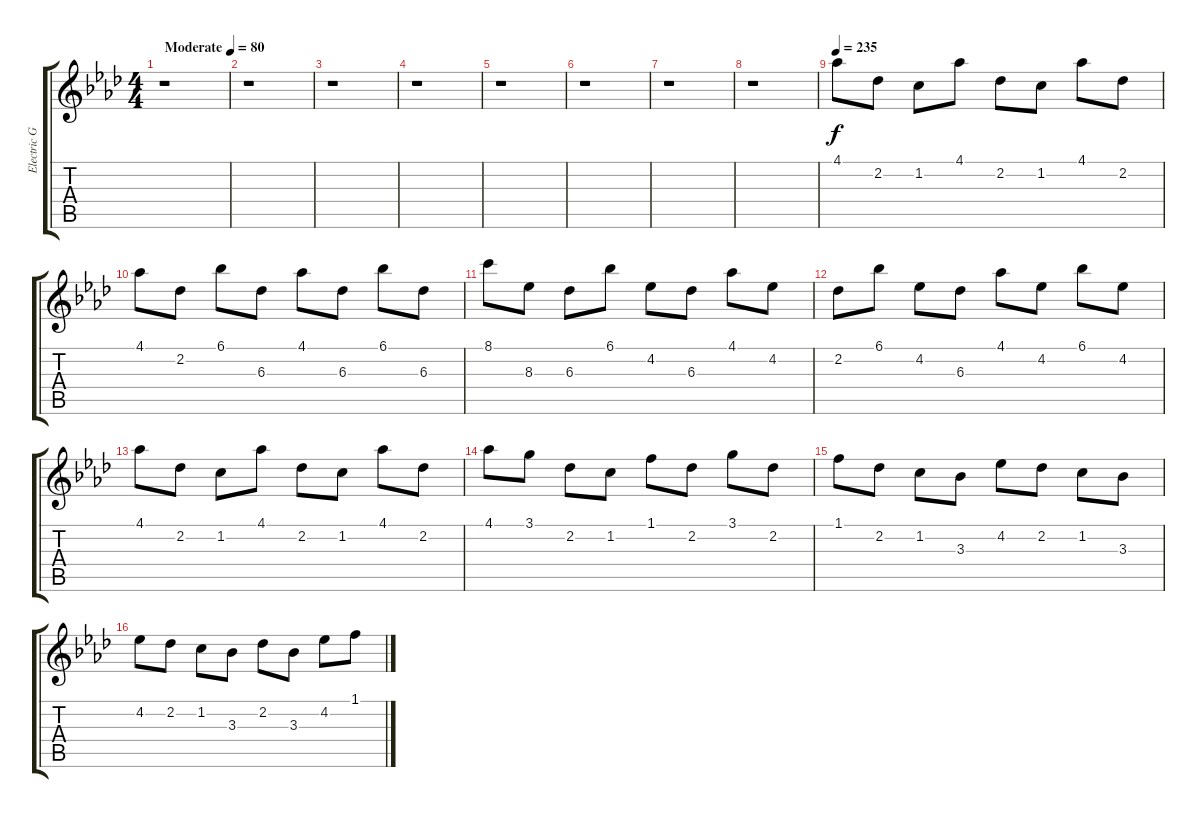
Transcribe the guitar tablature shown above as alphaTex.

\track ("Electric Guitar" "Electric G") {instrument lead1square}
\staff {score tabs}
\tuning (E5 B4 G4 D4 A3 E3) {hide}
\ts (4 4)
\tempo (80 "Moderate")
\clef g2
\ks ab
r.1{dy f instrument lead1square} |
r.1 |
r.1 |
r.1 |
r.1 |
r.1 |
r.1 |
r.1 |
\tempo 235
4.1.8 2.2.8 1.2.8 4.1.8 2.2.8 1.2.8 4.1.8 2.2.8 |
4.1.8 2.2.8 6.1.8 6.3.8 4.1.8 6.3.8 6.1.8 6.3.8 |
8.1.8 8.3.8 6.3.8 6.1.8 4.2.8 6.3.8 4.1.8 4.2.8 |
2.2.8 6.1.8 4.2.8 6.3.8 4.1.8 4.2.8 6.1.8 4.2.8 |
4.1.8 2.2.8 1.2.8 4.1.8 2.2.8 1.2.8 4.1.8 2.2.8 |
4.1.8 3.1.8 2.2.8 1.2.8 1.1.8 2.2.8 3.1.8 2.2.8 |
1.1.8 2.2.8 1.2.8 3.3.8 4.2.8 2.2.8 1.2.8 3.3.8 |
4.2.8 2.2.8 1.2.8 3.3.8 2.2.8 3.3.8 4.2.8 1.1.8
